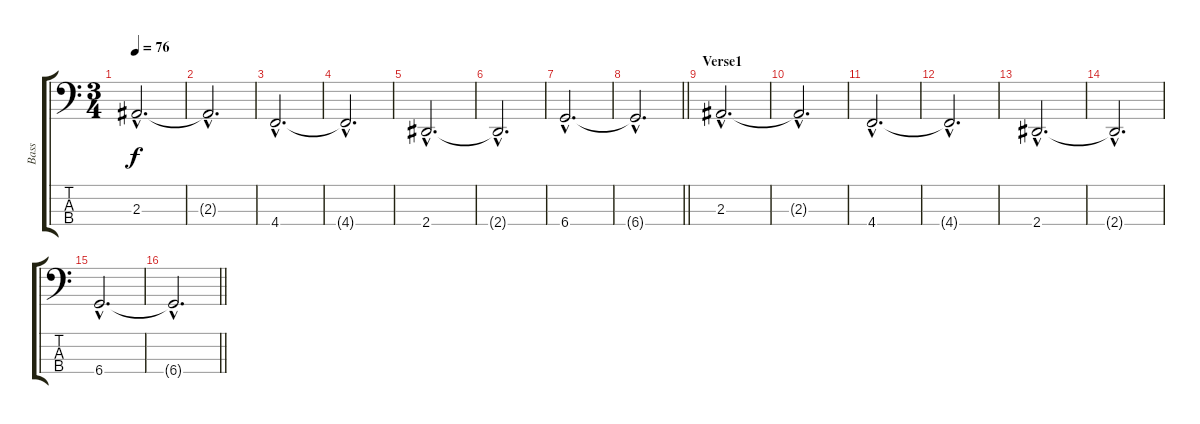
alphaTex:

\track ("Bass" "Bass") {instrument electricbassfinger}
\staff {score tabs}
\tuning (Gb2 Db2 Ab1 Db1) {hide}
\ts (3 4)
\tempo 76
\clef f4
\ks c
2.3{hac}.2{d dy f instrument electricbassfinger} |
2.3{hac t}.2{d} |
4.4{hac}.2{d} |
4.4{hac t}.2{d} |
2.4{hac}.2{d} |
2.4{hac t}.2{d} |
6.4{hac}.2{d} |
\barLineRight lightlight
6.4{hac t}.2{d} |
\section ("" "Verse1")
2.3{hac}.2{d} |
2.3{hac t}.2{d} |
4.4{hac}.2{d} |
4.4{hac t}.2{d} |
2.4{hac}.2{d} |
2.4{hac t}.2{d} |
6.4{hac}.2{d} |
\barLineRight lightlight
6.4{hac t}.2{d}
